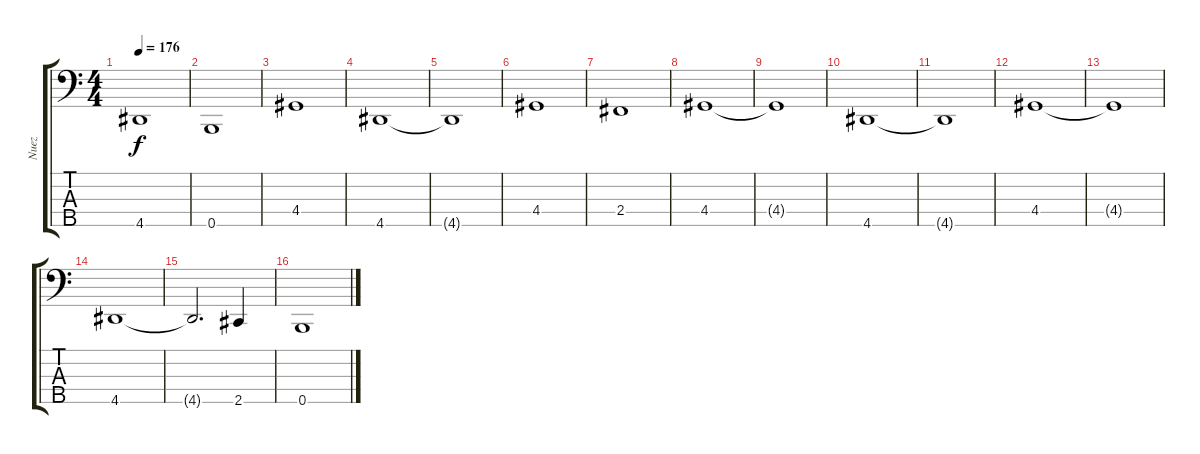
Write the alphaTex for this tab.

\track ("Nuez" "Nuez") {instrument electricbassfinger}
\staff {score tabs}
\tuning (G2 D2 A1 E1 B0) {hide}
\ts (4 4)
\tempo 176
\clef f4
\ks c
4.5{t}.1{dy f} |
0.5.1 |
4.4.1 |
4.5.1 |
4.5{t}.1 |
4.4.1 |
2.4.1 |
4.4.1 |
4.4{t}.1 |
4.5.1 |
4.5{t}.1 |
4.4.1 |
4.4{t}.1 |
4.5.1 |
4.5{t}.2{d} 2.5.4 |
0.5.1
